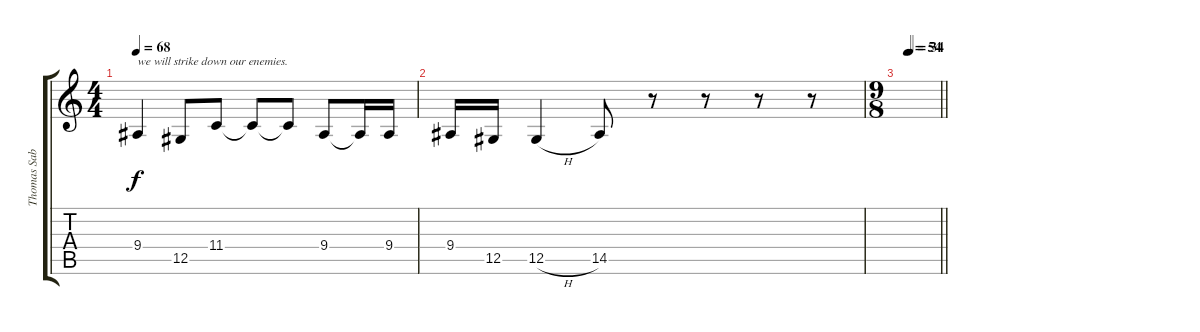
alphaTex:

\track ("Thomas Sabbathi (Vocals) D# Tuning" "Thomas Sab") {instrument bassoon}
\staff {score tabs}
\tuning (Eb4 Bb3 Gb3 Db3 Ab2 Eb2) {hide}
\ts (4 4)
\tempo 68
\clef g2
\ks c
9.4.4{txt "we will strike down our enemies." dy f} 12.5.8 11.4.8 11.4{t}.8 11.4{t}.8 9.4.8 9.4{t}.16 9.4.16 |
9.4.16 12.5.16 12.5{h}.4 14.5.8 r.8 r.8 r.8 r.8 |
\ts (9 8)
\tempo (54 0.2222222222222222)
\tempo (34 0.2777777777777778)
\barLineRight lightlight
